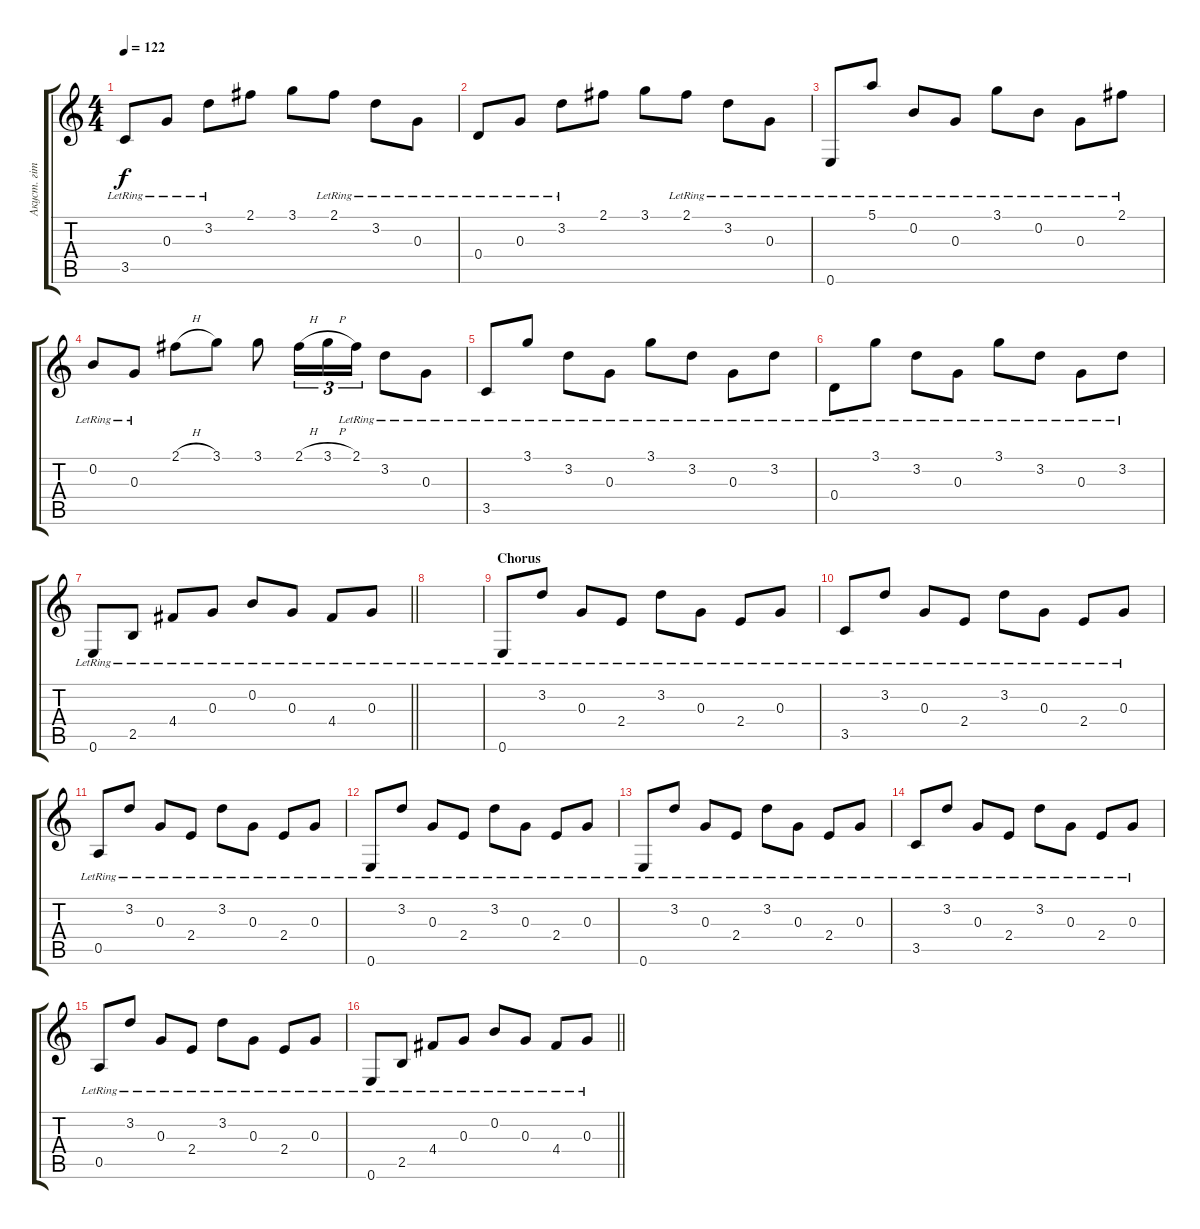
\track ("Акуст. гітара 1" "Акуст. гіт") {instrument acousticguitarsteel}
\staff {score tabs}
\tuning (E4 B3 G3 D3 A2 E2) {hide}
\ts (4 4)
\tempo 122
\clef g2
\ks c
3.5{lr}.8{dy f} 0.3{lr}.8 3.2{lr}.8 2.1.8 3.1.8 2.1{lr}.8 3.2{lr}.8 0.3{lr}.8 |
0.4{lr}.8 0.3{lr}.8 3.2{lr}.8 2.1.8 3.1.8 2.1{lr}.8 3.2{lr}.8 0.3{lr}.8 |
0.6{lr}.8 5.1{lr}.8 0.2{lr}.8 0.3{lr}.8 3.1{lr}.8 0.2{lr}.8 0.3{lr}.8 2.1{lr}.8 |
0.2{lr}.8 0.3{lr}.8 2.1{h}.8 3.1.8 3.1.8 2.1{h}.16{tu (3 2)} 3.1{h}.16{tu (3 2)} 2.1{lr}.16{tu (3 2)} 3.2{lr}.8 0.3{lr}.8 |
3.5{lr}.8 3.1{lr}.8 3.2{lr}.8 0.3{lr}.8 3.1{lr}.8 3.2{lr}.8 0.3{lr}.8 3.2{lr}.8 |
0.4{lr}.8 3.1{lr}.8 3.2{lr}.8 0.3{lr}.8 3.1{lr}.8 3.2{lr}.8 0.3{lr}.8 3.2{lr}.8 |
\barLineRight lightlight
0.6{lr}.8 2.5{lr}.8 4.4{lr}.8 0.3{lr}.8 0.2{lr}.8 0.3{lr}.8 4.4{lr}.8 0.3{lr}.8 |
|
\section ("" "Chorus")
0.6{lr}.8 3.2{lr}.8 0.3{lr}.8 2.4{lr}.8 3.2{lr}.8 0.3{lr}.8 2.4{lr}.8 0.3{lr}.8 |
3.5{lr}.8 3.2{lr}.8 0.3{lr}.8 2.4{lr}.8 3.2{lr}.8 0.3{lr}.8 2.4{lr}.8 0.3{lr}.8 |
0.5{lr}.8 3.2{lr}.8 0.3{lr}.8 2.4{lr}.8 3.2{lr}.8 0.3{lr}.8 2.4{lr}.8 0.3{lr}.8 |
0.6{lr}.8 3.2{lr}.8 0.3{lr}.8 2.4{lr}.8 3.2{lr}.8 0.3{lr}.8 2.4{lr}.8 0.3{lr}.8 |
0.6{lr}.8 3.2{lr}.8 0.3{lr}.8 2.4{lr}.8 3.2{lr}.8 0.3{lr}.8 2.4{lr}.8 0.3{lr}.8 |
3.5{lr}.8 3.2{lr}.8 0.3{lr}.8 2.4{lr}.8 3.2{lr}.8 0.3{lr}.8 2.4{lr}.8 0.3{lr}.8 |
0.5{lr}.8 3.2{lr}.8 0.3{lr}.8 2.4{lr}.8 3.2{lr}.8 0.3{lr}.8 2.4{lr}.8 0.3{lr}.8 |
\barLineRight lightlight
0.6{lr}.8 2.5{lr}.8 4.4{lr}.8 0.3{lr}.8 0.2{lr}.8 0.3{lr}.8 4.4{lr}.8 0.3{lr}.8
